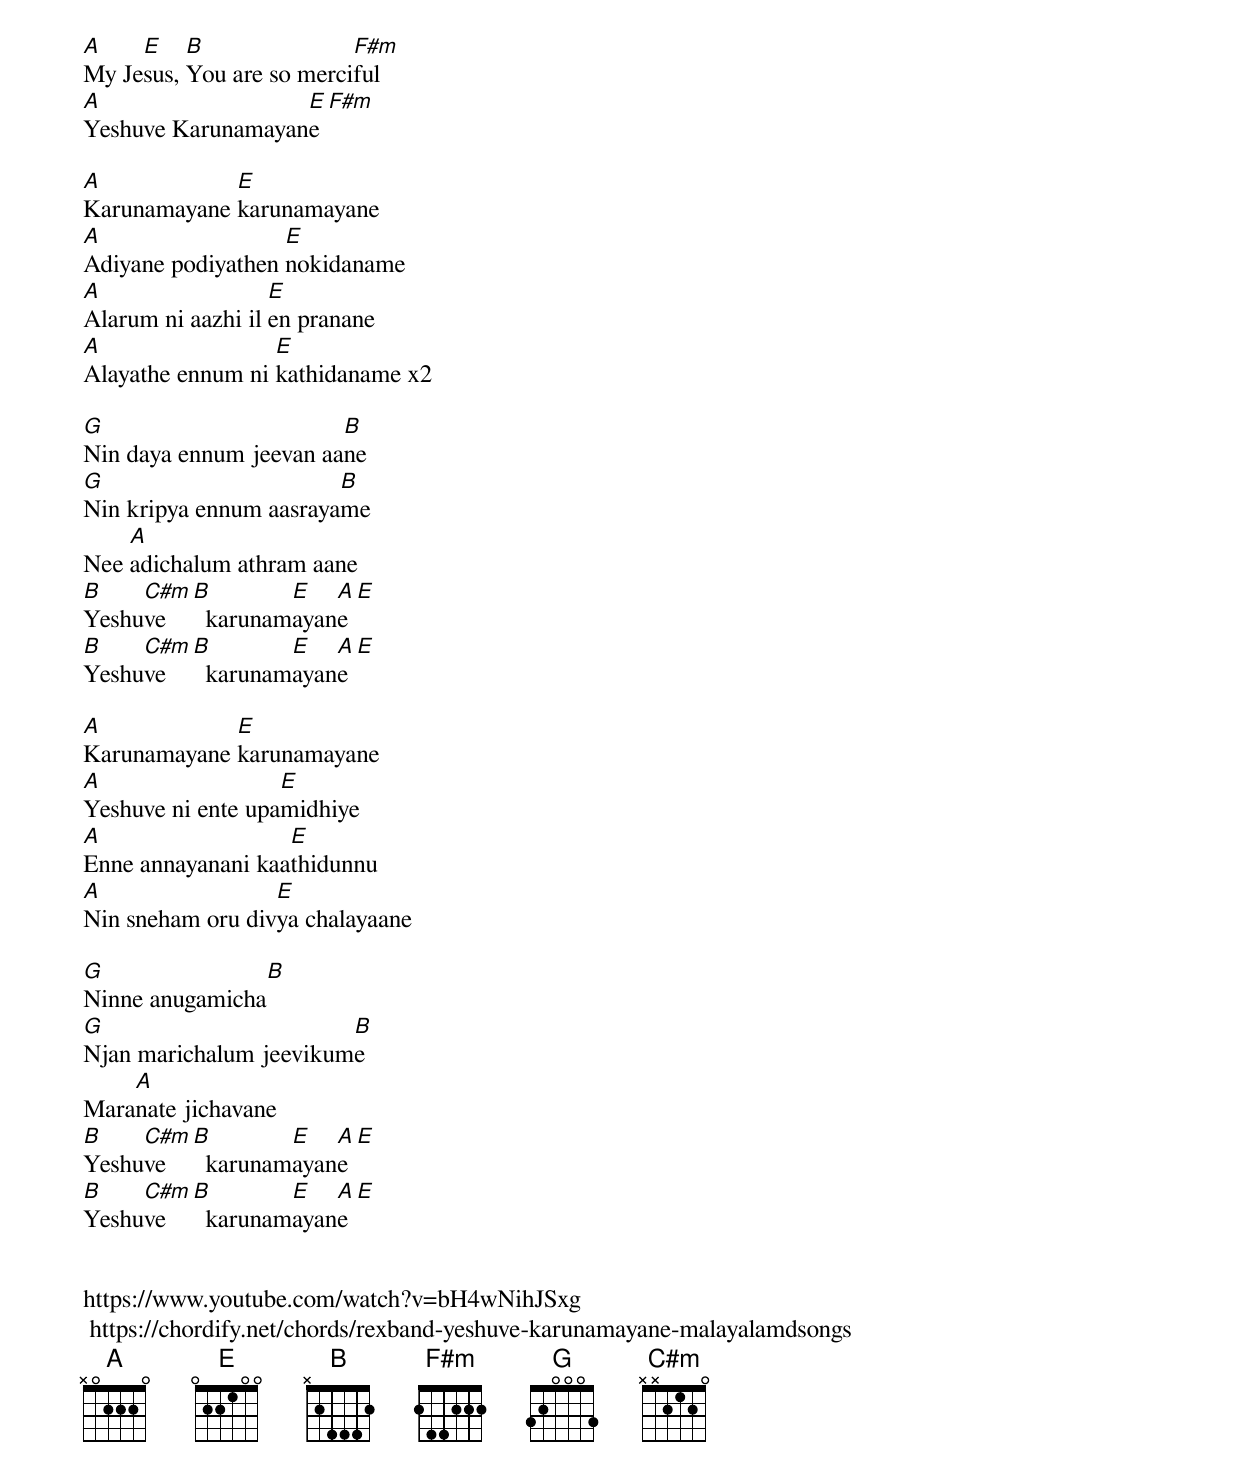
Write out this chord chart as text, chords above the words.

A    E    B               F#m
My Jesus, You are so merciful
A                  E  F#m
Yeshuve Karunamayane

A            E
Karunamayane karunamayane
A                  E
Adiyane podiyathen nokidaname
A                  E
Alarum ni aazhi il en pranane
A                 E
Alayathe ennum ni kathidaname x2

G                       B
Nin daya ennum jeevan aane
G                       B
Nin kripya ennum aasrayame
    A
Nee adichalum athram aane
B    C#m B        E   A  E
Yeshuve    karunamayane
B    C#m B        E   A  E
Yeshuve    karunamayane

A            E
Karunamayane karunamayane
A                  E
Yeshuve ni ente upamidhiye
A                  E
Enne annayanani kaathidunnu
A                 E
Nin sneham oru divya chalayaane

G                       B
Ninne anugamicha
G                       B
Njan marichalum jeevikume
    A
Maranate jichavane
B    C#m B        E   A  E
Yeshuve    karunamayane
B    C#m B        E   A  E
Yeshuve    karunamayane


https://www.youtube.com/watch?v=bH4wNihJSxg
 https://chordify.net/chords/rexband-yeshuve-karunamayane-malayalamdsongs
